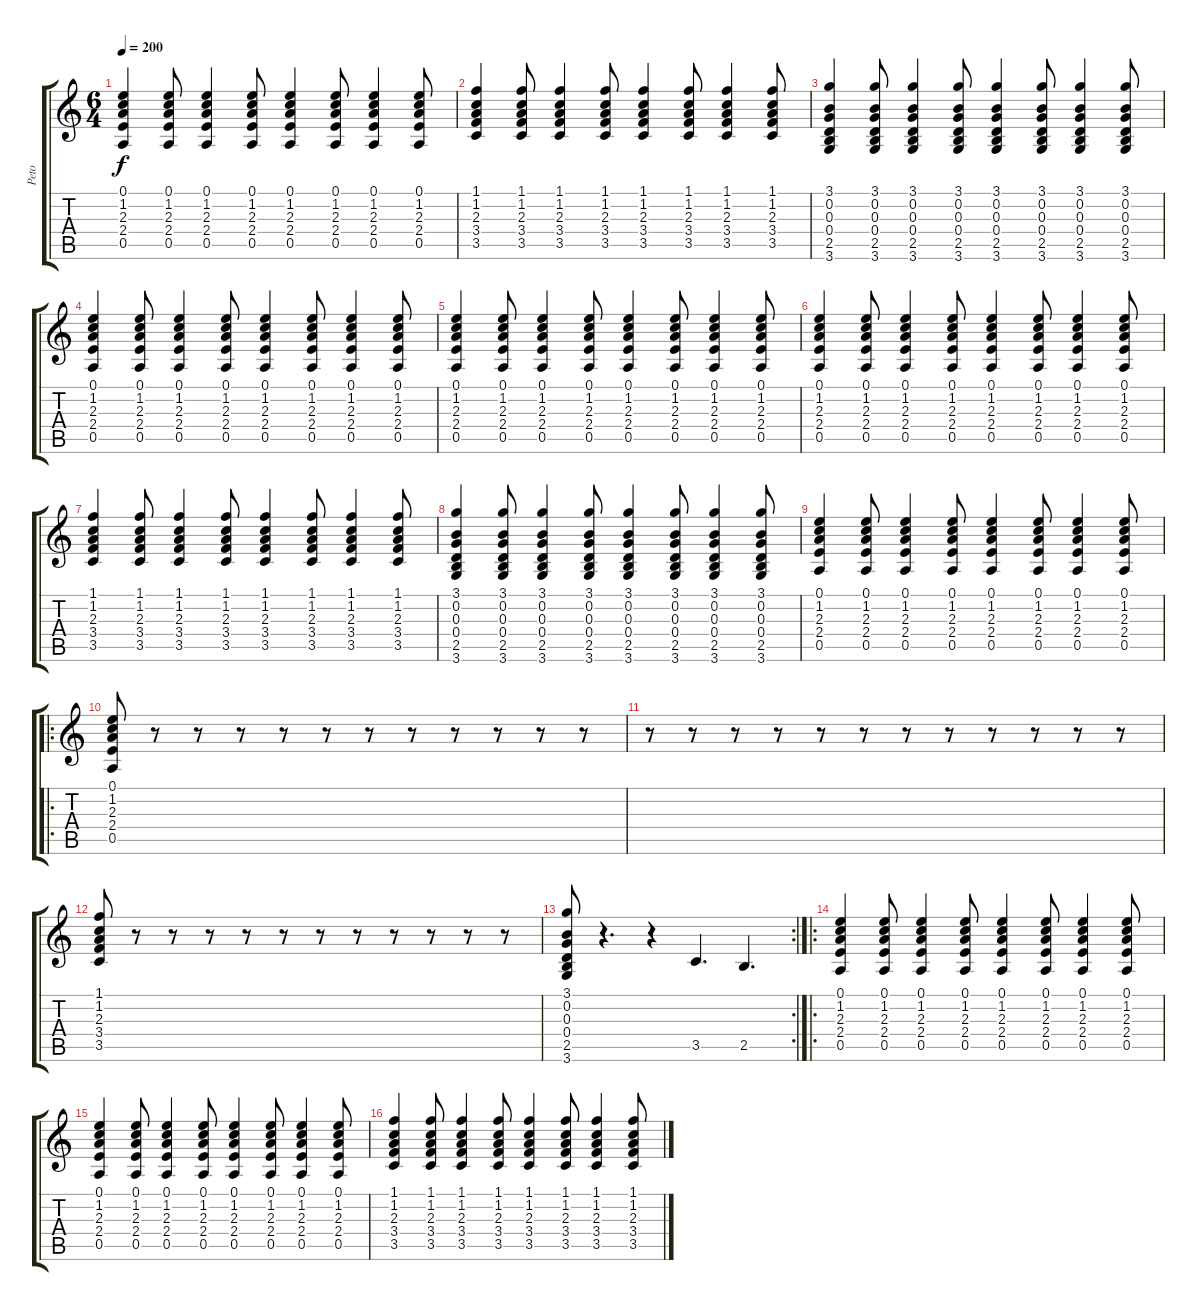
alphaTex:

\track ("Peto" "Peto") {instrument acousticguitarnylon}
\staff {score tabs}
\tuning (E4 B3 G3 D3 A2 E2) {hide}
\ts (6 4)
\tempo 200
\clef g2
\ks c
(0.1 1.2 2.3 2.4 0.5).4{dy f} (0.1 1.2 2.3 2.4 0.5).8 (0.1 1.2 2.3 2.4 0.5).4 (0.1 1.2 2.3 2.4 0.5).8 (0.1 1.2 2.3 2.4 0.5).4 (0.1 1.2 2.3 2.4 0.5).8 (0.1 1.2 2.3 2.4 0.5).4 (0.1 1.2 2.3 2.4 0.5).8 |
(1.1 1.2 2.3 3.4 3.5).4 (1.1 1.2 2.3 3.4 3.5).8 (1.1 1.2 2.3 3.4 3.5).4 (1.1 1.2 2.3 3.4 3.5).8 (1.1 1.2 2.3 3.4 3.5).4 (1.1 1.2 2.3 3.4 3.5).8 (1.1 1.2 2.3 3.4 3.5).4 (1.1 1.2 2.3 3.4 3.5).8 |
(3.1 0.2 0.3 0.4 2.5 3.6).4 (3.1 0.2 0.3 0.4 2.5 3.6).8 (3.1 0.2 0.3 0.4 2.5 3.6).4 (3.1 0.2 0.3 0.4 2.5 3.6).8 (3.1 0.2 0.3 0.4 2.5 3.6).4 (3.1 0.2 0.3 0.4 2.5 3.6).8 (3.1 0.2 0.3 0.4 2.5 3.6).4 (3.1 0.2 0.3 0.4 2.5 3.6).8 |
(0.1 1.2 2.3 2.4 0.5).4 (0.1 1.2 2.3 2.4 0.5).8 (0.1 1.2 2.3 2.4 0.5).4 (0.1 1.2 2.3 2.4 0.5).8 (0.1 1.2 2.3 2.4 0.5).4 (0.1 1.2 2.3 2.4 0.5).8 (0.1 1.2 2.3 2.4 0.5).4 (0.1 1.2 2.3 2.4 0.5).8 |
(0.1 1.2 2.3 2.4 0.5).4 (0.1 1.2 2.3 2.4 0.5).8 (0.1 1.2 2.3 2.4 0.5).4 (0.1 1.2 2.3 2.4 0.5).8 (0.1 1.2 2.3 2.4 0.5).4 (0.1 1.2 2.3 2.4 0.5).8 (0.1 1.2 2.3 2.4 0.5).4 (0.1 1.2 2.3 2.4 0.5).8 |
(0.1 1.2 2.3 2.4 0.5).4 (0.1 1.2 2.3 2.4 0.5).8 (0.1 1.2 2.3 2.4 0.5).4 (0.1 1.2 2.3 2.4 0.5).8 (0.1 1.2 2.3 2.4 0.5).4 (0.1 1.2 2.3 2.4 0.5).8 (0.1 1.2 2.3 2.4 0.5).4 (0.1 1.2 2.3 2.4 0.5).8 |
(1.1 1.2 2.3 3.4 3.5).4 (1.1 1.2 2.3 3.4 3.5).8 (1.1 1.2 2.3 3.4 3.5).4 (1.1 1.2 2.3 3.4 3.5).8 (1.1 1.2 2.3 3.4 3.5).4 (1.1 1.2 2.3 3.4 3.5).8 (1.1 1.2 2.3 3.4 3.5).4 (1.1 1.2 2.3 3.4 3.5).8 |
(3.1 0.2 0.3 0.4 2.5 3.6).4 (3.1 0.2 0.3 0.4 2.5 3.6).8 (3.1 0.2 0.3 0.4 2.5 3.6).4 (3.1 0.2 0.3 0.4 2.5 3.6).8 (3.1 0.2 0.3 0.4 2.5 3.6).4 (3.1 0.2 0.3 0.4 2.5 3.6).8 (3.1 0.2 0.3 0.4 2.5 3.6).4 (3.1 0.2 0.3 0.4 2.5 3.6).8 |
(0.1 1.2 2.3 2.4 0.5).4 (0.1 1.2 2.3 2.4 0.5).8 (0.1 1.2 2.3 2.4 0.5).4 (0.1 1.2 2.3 2.4 0.5).8 (0.1 1.2 2.3 2.4 0.5).4 (0.1 1.2 2.3 2.4 0.5).8 (0.1 1.2 2.3 2.4 0.5).4 (0.1 1.2 2.3 2.4 0.5).8 |
\ro
(0.1 1.2 2.3 2.4 0.5).8 r.8 r.8 r.8 r.8 r.8 r.8 r.8 r.8 r.8 r.8 r.8 |
r.8 r.8 r.8 r.8 r.8 r.8 r.8 r.8 r.8 r.8 r.8 r.8 |
(1.1 1.2 2.3 3.4 3.5).8 r.8 r.8 r.8 r.8 r.8 r.8 r.8 r.8 r.8 r.8 r.8 |
\rc 2
(3.1 0.2 0.3 0.4 2.5 3.6).8 r.4{d} r.4 3.5.4{d} 2.5.4{d} |
\ro
(0.1 1.2 2.3 2.4 0.5).4 (0.1 1.2 2.3 2.4 0.5).8 (0.1 1.2 2.3 2.4 0.5).4 (0.1 1.2 2.3 2.4 0.5).8 (0.1 1.2 2.3 2.4 0.5).4 (0.1 1.2 2.3 2.4 0.5).8 (0.1 1.2 2.3 2.4 0.5).4 (0.1 1.2 2.3 2.4 0.5).8 |
(0.1 1.2 2.3 2.4 0.5).4 (0.1 1.2 2.3 2.4 0.5).8 (0.1 1.2 2.3 2.4 0.5).4 (0.1 1.2 2.3 2.4 0.5).8 (0.1 1.2 2.3 2.4 0.5).4 (0.1 1.2 2.3 2.4 0.5).8 (0.1 1.2 2.3 2.4 0.5).4 (0.1 1.2 2.3 2.4 0.5).8 |
(1.1 1.2 2.3 3.4 3.5).4 (1.1 1.2 2.3 3.4 3.5).8 (1.1 1.2 2.3 3.4 3.5).4 (1.1 1.2 2.3 3.4 3.5).8 (1.1 1.2 2.3 3.4 3.5).4 (1.1 1.2 2.3 3.4 3.5).8 (1.1 1.2 2.3 3.4 3.5).4 (1.1 1.2 2.3 3.4 3.5).8
